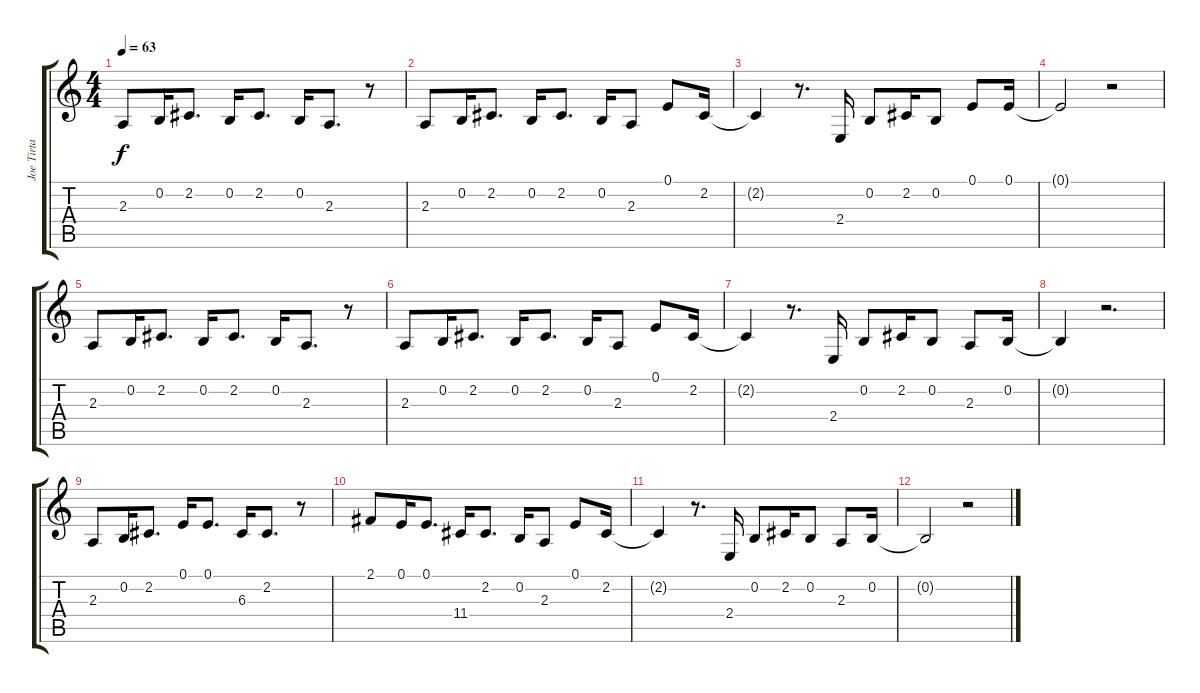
\track ("Joe Tirta" "Joe Tirta") {instrument lead6voice}
\staff {score tabs}
\tuning (E4 B3 G3 D3 A2 E2) {hide}
\ts (4 4)
\tempo 63
\clef g2
\ks c
2.3.8{dy f} 0.2.16 2.2.8{d} 0.2.16 2.2.8{d} 0.2.16 2.3.8{d} r.8 |
2.3.8 0.2.16 2.2.8{d} 0.2.16 2.2.8{d} 0.2.16 2.3.8 0.1.8 2.2.16 |
2.2{t}.4 r.8{d} 2.4.16 0.2.8 2.2.16 0.2.8 0.1.8 0.1.16 |
0.1{t}.2 r.2 |
2.3.8 0.2.16 2.2.8{d} 0.2.16 2.2.8{d} 0.2.16 2.3.8{d} r.8 |
2.3.8 0.2.16 2.2.8{d} 0.2.16 2.2.8{d} 0.2.16 2.3.8 0.1.8 2.2.16 |
2.2{t}.4 r.8{d} 2.4.16 0.2.8 2.2.16 0.2.8 2.3.8 0.2.16 |
0.2{t}.4{volume 0} r.2{d} |
2.3.8 0.2.16 2.2.8{d} 0.1.16 0.1.8{d} 6.3.16 2.2.8{d} r.8 |
2.1.8 0.1.16 0.1.8{d} 11.4.16 2.2.8{d} 0.2.16 2.3.8 0.1.8 2.2.16 |
2.2{t}.4 r.8{d} 2.4.16 0.2.8 2.2.16 0.2.8 2.3.8 0.2.16 |
0.2{t}.2 r.2
